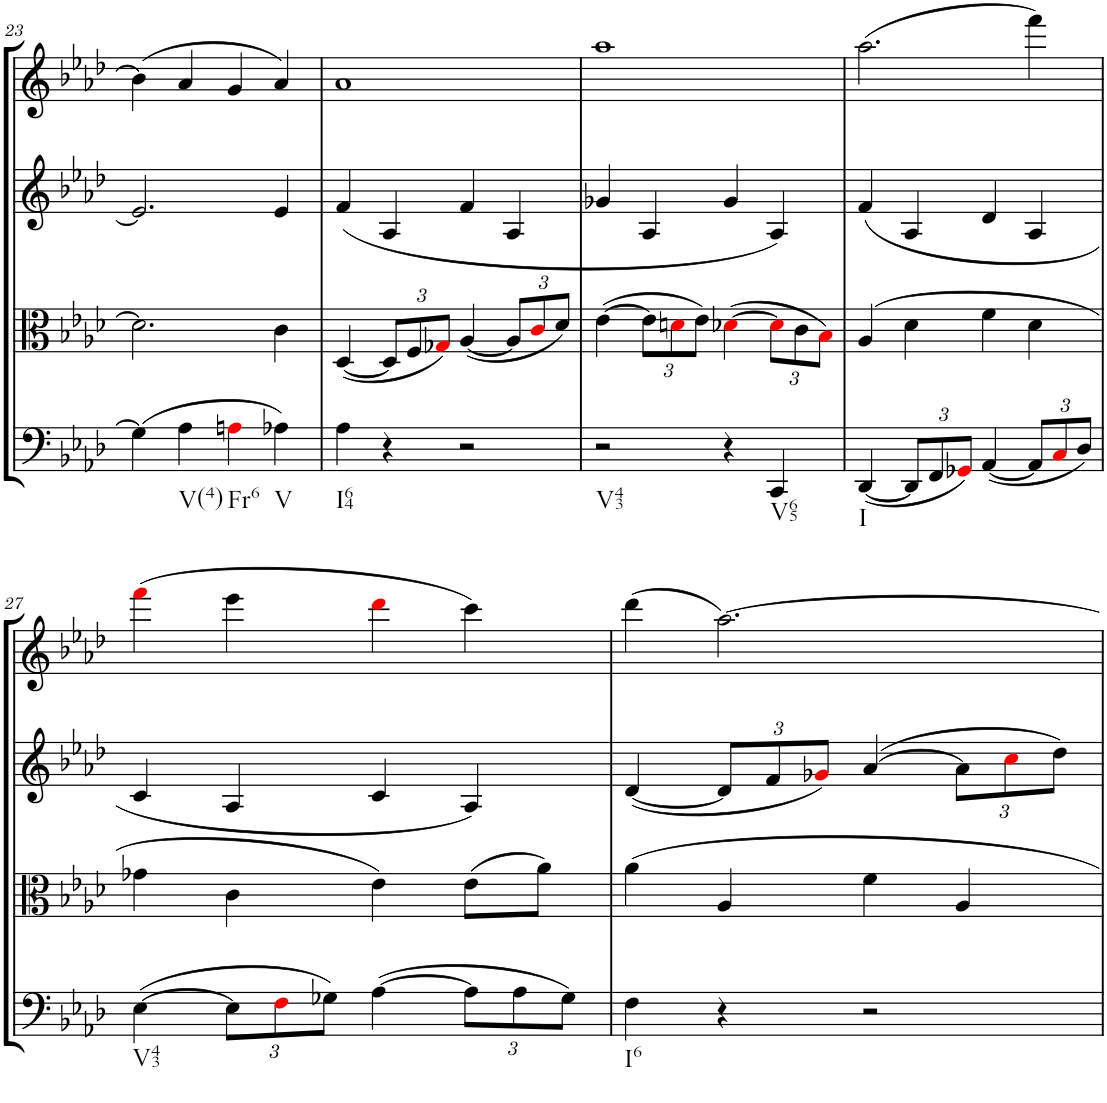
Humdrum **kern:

**kern	**kern	**kern	**kern
*part4	*part3	*part2	*part1
*staff4	*staff3	*staff2	*staff1
*I"Cello	*I"Viola	*I"2nd Violin	*I"1st Violin
*	*I'Vla	*I'Vln	*I'Vln
!!LO:PB:g=z
*clefF4	*clefC3	*clefG2	*clefG2
*k[b-e-a-d-]	*k[b-e-a-d-]	*k[b-e-a-d-]	*k[b-e-a-d-]
*M4/4	*M4/4	*M4/4	*M4/4
*met(c)	*met(c)	*met(c)	*met(c)
=23	=23	=23	=23
(4G-\]	2.d-\]	2.e-/]	(4b-\]
!LO:TX:b:t=V(4)	!	!	!
4A-\	.	.	4a-/
!LO:TX:b:t=Fr6	!	!	!
4Ani\	.	.	4g/
!LO:TX:b:t=V	!	!	!
4A-X\)	4c\	4e-/	4a-/)
=24	=24	=24	=24
!LO:TX:b:t=I64	!	!	!
4A-\	([4D-/	(4f/	1a-
*	*Xbrackettup	*	*
4r	12D-/L]	4A-/	.
.	12F/	.	.
.	12G-Xi/J)	.	.
2r	([4A-/	4f/	.
.	12A-/L]	4A-/	.
.	12ci/	.	.
.	12d-/J)	.	.
=25	=25	=25	=25
!LO:TX:b:t=V43	!	!	!
2r	([4e-\	4g-X/	1aa-
.	12e-\L]	4A-/	.
.	12dni\	.	.
.	12e-\J)	.	.
4r	([4d-Xi\	4g-/	.
!LO:TX:b:t=V65	!	!	!
4CC/	12d-i\L]	4A-/)	.
.	12c\	.	.
.	12B-i\J)	.	.
=26	=26	=26	=26
!LO:TX:b:t=I	!	!	!
([4DD-/	(4A-/	(4f/	(2.aa-\
*Xbrackettup	*	*	*
12DD-/L]	4d-\	4A-/	.
12FF/	.	.	.
12GG-Xi/J)	.	.	.
([4AA-/	4f\	4d-/	.
12AA-/L]	4d-\	4A-/	4fff\)
12Ci/	.	.	.
12D-/J)	.	.	.
!!LO:LB:g=z
=27	=27	=27	=27
!LO:TX:b:t=V43	!	!	!
([4E-\	4g-X\	4c/	(4fffi\
12E-\L]	4c\	4A-/	4eee-\
12Fi\	.	.	.
12G-X\J)	.	.	.
([4A-\	4e-\)	4c/	4ddd-i\
12A-\L]	(8e-\L	4A-/)	4ccc\)
12A-\	.	.	.
.	8a-\J)	.	.
12G-\J)	.	.	.
=28	=28	=28	=28
!LO:TX:b:t=I6	!	!	!
4F\	4a-\	([4d-/	(4ddd-\
*	*	*Xbrackettup	*
4r	4A-/	12d-/L]	[2.aa-\)
.	.	12f/	.
.	.	12g-Xi/J)	.
2r	4f\	([4a-/	.
.	4A-/	12a-\L]	.
.	.	12cci\	.
.	.	12dd-\J)	.
=	=	=	=
*-	*-	*-	*-
